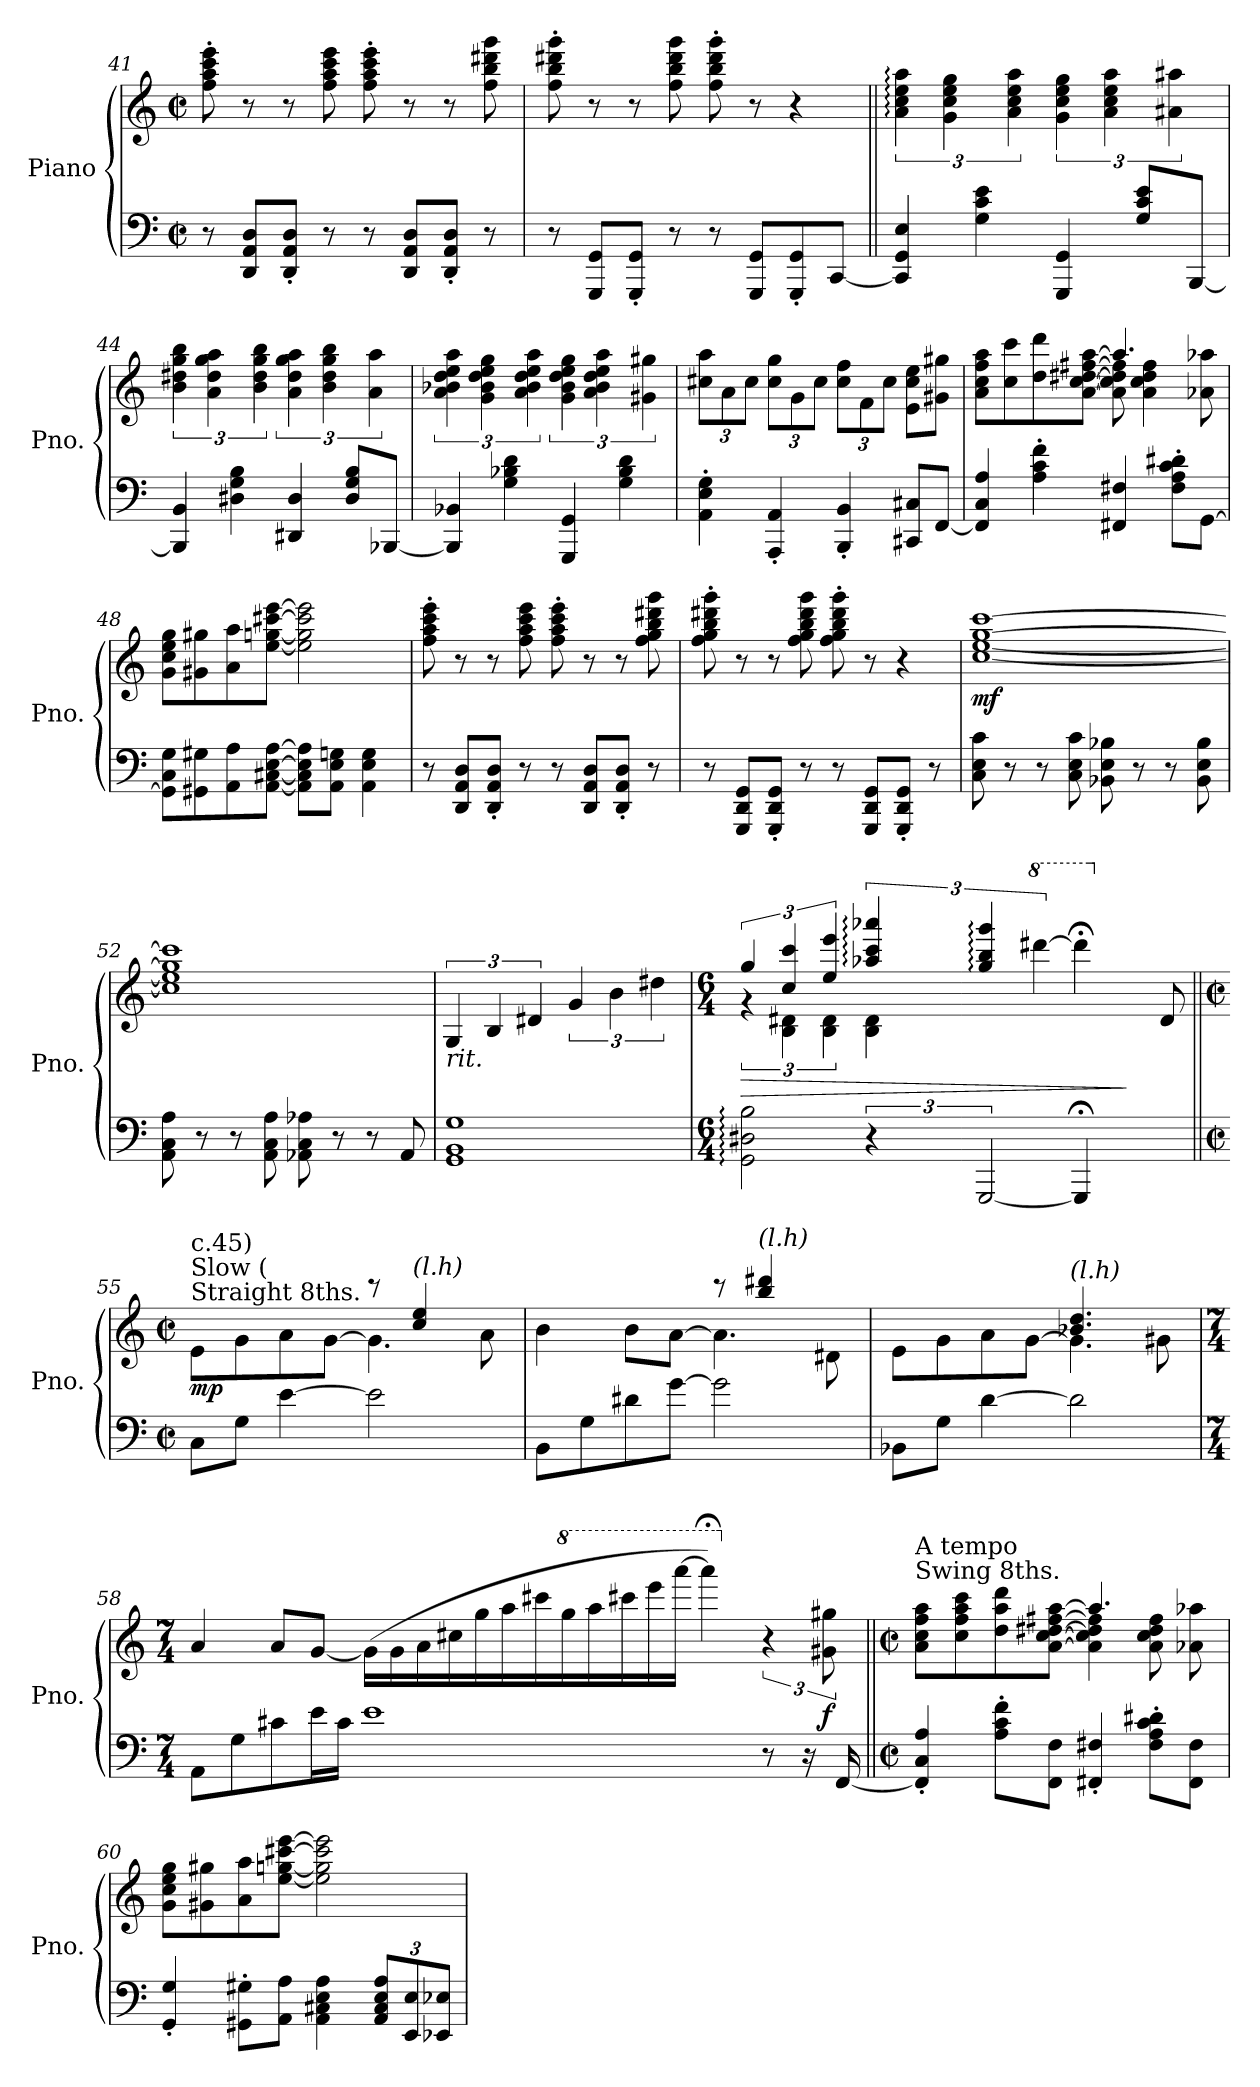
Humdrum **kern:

**kern	**kern	**dynam
*part1	*part1	*part1
*staff2	*staff1	*staff1/2
*I"Piano	*	*
*I'Pno.	*	*
*clefF4	*clefG2	*
*k[]	*k[]	*
*M2/2	*M2/2	*
*met(c|)	*met(c|)	*
=41	=41	=41
8r	8ff\' 8aa\' 8ccc\' 8eee\'	.
8DD/ 8AA/ 8D/L	8r	.
8DD/' 8AA/' 8D/'J	8r	.
8r	8ff\ 8aa\ 8ccc\ 8eee\	.
8r	8ff\' 8aa\' 8ccc\' 8eee\'	.
8DD/ 8AA/ 8D/L	8r	.
8DD/' 8AA/' 8D/'J	8r	.
8r	8ff\ 8bb\ 8ddd#X\ 8ggg\	.
=42	=42	=42
8r	8ff\' 8bb\' 8ddd#X\' 8ggg\'	.
8GGG/ 8GG/L	8r	.
8GGG/' 8GG/'J	8r	.
8r	8ff\ 8bb\ 8ddd#\ 8ggg\	.
8r	8ff\' 8bb\' 8ddd#\' 8ggg\'	.
8GGG/ 8GG/L	8r	.
8GGG/' 8GG/'	4r	.
[8CC/J	.	.
!!LO:LB:g=z
=43||	=43||	=43||
4CC/] 4GG/ 4E/	6a\: 6cc\: 6ee\: 6aa\:	.
.	6g\ 6cc\ 6ee\ 6gg\	.
4G\ 4c\ 4e\	.	.
.	6a\ 6cc\ 6ee\ 6aa\	.
4GGG/ 4GG/	6g\ 6cc\ 6ee\ 6gg\	.
.	6a\ 6cc\ 6ee\ 6aa\	.
8G/ 8c/ 8e/L	.	.
.	6a#X\ 6aa#X\	.
[8BBB/J	.	.
=44	=44	=44
4BBB/] 4BB/	6b\ 6dd#X\ 6gg\ 6bb\	.
.	6a\ 6dd#\ 6gg\ 6aa\	.
4D#X\ 4G\ 4B\	.	.
.	6b\ 6dd#\ 6gg\ 6bb\	.
4DD#X/ 4D#/	6a\ 6dd#\ 6gg\ 6aa\	.
.	6b\ 6dd#\ 6gg\ 6bb\	.
8D#/ 8G/ 8B/L	.	.
.	6a\ 6aa\	.
[8BBB-X/J	.	.
=45	=45	=45
4BBB-/] 4BB-X/	6a\ 6b-X\ 6dd\ 6ee\ 6aa\	.
.	6g\ 6b-\ 6dd\ 6ee\ 6gg\	.
4G\ 4B-X\ 4d\	.	.
.	6a\ 6b-\ 6dd\ 6ee\ 6aa\	.
4GGG/ 4GG/	6g\ 6b-\ 6dd\ 6ee\ 6gg\	.
.	6a\ 6b-\ 6dd\ 6ee\ 6aa\	.
4G\ 4B-\ 4d\	.	.
.	6g#X\ 6gg#X\	.
=46	=46	=46
*	*Xbrackettup	*
4AA\' 4E\' 4G\'	12cc#X\ 12aa\L	.
.	12a\	.
.	12cc#\J	.
4AAA/' 4AA/'	12cc#\ 12gg\L	.
.	12g\	.
.	12cc#\J	.
4BBB/' 4BB/'	12cc#\ 12ff\L	.
.	12f\	.
.	12cc#\J	.
8CC#X/ 8C#X/L	8e\ 8cc#\ 8ee\L	.
[8FF/J	8g#X\ 8gg#X\J	.
!!LO:LB:g=z
=47	=47	=47
*	*^	*
4FF/] 4C/ 4A/	8a\ 8cc\ 8ff\ 8aa\L	2ryy	.
.	8cc\ 8ccc\	.	.
4A\' 4c\' 4f\'	8dd\ 8ddd\	.	.
.	[8a\ [8cc\ [8dd#X\ [8ff#X\ [8aa\J	.	.
4FF#X/ 4F#X/	4.aa/]	8a\] 8cc\] 8dd#\] 8ff#\]	.
.	.	4a\ 4cc\ 4dd#\ 4ff#\	.
8F#\' 8A\' 8c\' 8d#X\'L	.	.	.
[8GG\J	8a-X\ 8aa-X\	8ryy	.
*	*v	*v	*
=48	=48	=48
8GG\] 8C\ 8G\L	8g\ 8cc\ 8ee\ 8gg\L	.
8GG#X\ 8G#X\	8g#X\ 8gg#X\	.
8AA\ 8A\	8a\ 8aa\	.
[8AA\ [8C#X\ [8E\ [8A\J	[8ee\ [8ggn\ [8ccc#X\ [8eee\J	.
8AA\] 8C#\] 8E\] 8A\]L	2ee\] 2gg\] 2ccc#\] 2eee\]	.
8AA\ 8E\ 8Gn\J	.	.
4AA\ 4E\ 4G\	.	.
=49	=49	=49
8r	8ff\' 8aa\' 8ccc\' 8eee\'	.
8DD/ 8AA/ 8D/L	8r	.
8DD/' 8AA/' 8D/'J	8r	.
8r	8ff\ 8aa\ 8ccc\ 8eee\	.
8r	8ff\' 8aa\' 8ccc\' 8eee\'	.
8DD/ 8AA/ 8D/L	8r	.
8DD/' 8AA/' 8D/'J	8r	.
8r	8ff\ 8gg\ 8bb\ 8ddd#X\ 8ggg\	.
=50	=50	=50
8r	8ff\' 8gg\' 8bb\' 8ddd#X\' 8ggg\'	.
8GGG/ 8DD/ 8GG/L	8r	.
8GGG/' 8DD/' 8GG/'J	8r	.
8r	8ff\ 8gg\ 8bb\ 8ddd#\ 8ggg\	.
8r	8ff\' 8gg\' 8bb\' 8ddd#\' 8ggg\'	.
8GGG/ 8DD/ 8GG/L	8r	.
8GGG/' 8DD/' 8GG/'J	4r	.
8r	.	.
!!LO:PB:g=z
=51	=51	=51
!	!	!LO:DY:b
8C\ 8E\ 8c\	[1cc [1ee [1gg [1ccc	mf
8r	.	.
8r	.	.
8C\ 8E\ 8c\	.	.
8BB-X\ 8E\ 8B-X\	.	.
8r	.	.
8r	.	.
8BB-\ 8E\ 8B-\	.	.
=52	=52	=52
8AA\ 8C\ 8A\	1cc] 1ee] 1gg] 1ccc]	.
8r	.	.
8r	.	.
8AA\ 8C\ 8A\	.	.
8AA-X\ 8C\ 8A-X\	.	.
8r	.	.
8r	.	.
*	*MM110	*
8AA-/	.	.
=53	=53	=53
*	*brackettup	*
!	!LO:TX:b:i:t=rit.	!
1GG 1BB 1G	6G/	.
.	6B/	.
.	6d#X/	.
.	6g/	.
*	*MM105	*
.	6b\	.
.	6dd#X\	.
=54	=54	=54
*M6/4	*M6/4	*
*	*MM90	*
!	!	!LO:HP:b
*	*^	*
2GG\: 2D#X\: 2B\:	6gg/	6rg	>
*	*MM80	*	*
.	6cc/ 6ccc/	6B\ 6d#X\	.
*	*MM70	*	*
.	6ee/ 6eee/	6B\ 6d#\	.
*	*MM60	*	*
6r	6aa-X/: 6ccc/: 6aaa-X/:	4B\ 4d#\	.
*	*MM50	*	*
[3GGG/	6gg/: 6bb/: 6ggg/:	.	.
.	.	2.ryy	.
*	*8va	*	*
.	[6dddd#X\	.	.
4GGG;</]	4dddd#;<\]	.	.
*	*X8va	*	*
4ryy	8ryy	.	]
*	*MM50	*	*
.	8d#/	.	.
!!LO:LB:g=z	!!
=55||	=55||	=55||	=55||
*M2/2	*M2/2	*	*
*met(c|)	*met(c|)	*	*
*	*MM90	*	*
!	!LO:TX:t=Straight 8ths.	!	!
!	!LO:TX:a:t=Slow (	!	!
!	!LO:TX:a:t=c.45)	!	!
!	!	!	!LO:DY:b
8C\L	8e\L	2ryy	mp
*	*MM82	*	*
8G\J	8g\	.	.
*	*MM85	*	*
[4e\	8a\	.	.
*	*MM90	*	*
.	[8g\J	.	.
2e\]	4.g\]	8rccc	.
*	*MM60	*	*
!	!	!LO:TX:a:i:t=(l.h)	!
.	.	4cc/ 4ee/	.
.	8a\	8ryy	.
=56	=56	=56	=56
*	*MM100	*	*
8BB\L	4b\	2ryy	.
8G\	.	.	.
8d#X\	8b\L	.	.
*	*MM90	*	*
[8g\J	[8a\J	.	.
2g\]	4.a\]	8rccc	.
*	*MM60	*	*
!	!	!LO:TX:a:i:t=(l.h)	!
.	.	4bb/ 4ddd#X/	.
*	*MM80	*	*
.	8d#X\	8ryy	.
=57	=57	=57	=57
8BB-X\L	8e\L	2ryy	.
*	*MM95	*	*
8G\J	8g\	.	.
[4d\	8a\	.	.
.	[8g\J	.	.
*	*MM90	*	*
!	!LO:TX:a:i:t=(l.h)	!	!
2d\]	4.g\]	4.b-X/ 4.dd/	.
*	*MM85	*	*
.	8g#X\	8ryy	.
*	*v	*v	*
=58	=58	=58
*M7/4	*M7/4	*
8AA\L	4a/	.
8G\	.	.
*	*MM80	*
8c#X\	8a/L	.
*	*MM75	*
16e\L	[8g/J	.
16c#\JJ	.	.
*	*MM200	*
1e	(>16g!\LL]	.
*	*MM210	*
.	16g!\	.
*	*MM220	*
.	16a!\	.
.	16cc#X!\	.
*	*MM230	*
.	16gg!\	.
*	*MM240	*
.	16aa!\	.
.	16ccc#X!\	.
*	*8va	*
.	16ggg!\	.
*	*MM250	*
.	16aaa!\	.
.	16cccc#X!\	.
.	16eeee!\	.
.	[16aaaa!\JJ	.
.	4aaaa;<!\])	.
*	*X8va	*
8r	6r	.
*	*MM110	*
16r	.	.
!	!	!LO:DY:b
.	12g#X\ 12gg#X\	f
[16FF/	.	.
!!LO:LB:g=z
=59||	=59||	=59||
*M2/2	*M2/2	*
*met(c|)	*met(c|)	*
*	*MM124	*
*	*^	*
!	!LO:TX:t=Swing 8ths.	!	!
!	!LO:TX:a:t=A tempo	!	!
4FF/]' 4C/' 4A/'	8a\ 8cc\ 8ff\ 8aa\L	2ryy	.
*	*MM115	*	*
.	8cc\ 8ff\ 8aa\ 8ccc\	.	.
*	*MM120	*	*
8A\' 8c\' 8f\'L	8dd\ 8aa\ 8ddd\	.	.
8FF\ 8F\J	[8a\ [8cc\ [8dd#X\ [8ff#X\ [8aa\J	.	.
*	*MM125	*	*
4FF#X/' 4F#X/'	4.aa/]	4a\] 4cc\] 4dd#\] 4ff#\]	.
8F#\' 8A\' 8c\' 8d#X\'L	.	8a\ 8cc\ 8dd#\ 8ff#\	.
8FF#\ 8F#\J	8a-X\ 8aa-X\	8ryy	.
*	*v	*v	*
=60	=60	=60
4GG/' 4G/'	8g\ 8cc\ 8ee\ 8gg\L	.
.	8g#X\ 8gg#X\	.
8GG#X\' 8G#X\'L	8a\ 8aa\	.
8AA\ 8A\J	[8ee\ [8ggn\ [8ccc#X\ [8eee\J	.
4AA\ 4C#X\ 4E\ 4A\	2ee\] 2gg\] 2ccc#\] 2eee\]	.
*Xbrackettup	*	*
12AA/ 12C#/ 12E/ 12A/L	.	.
12EE/ 12E/	.	.
12EE-X/ 12E-X/J	.	.
=	=	=
*-	*-	*-
